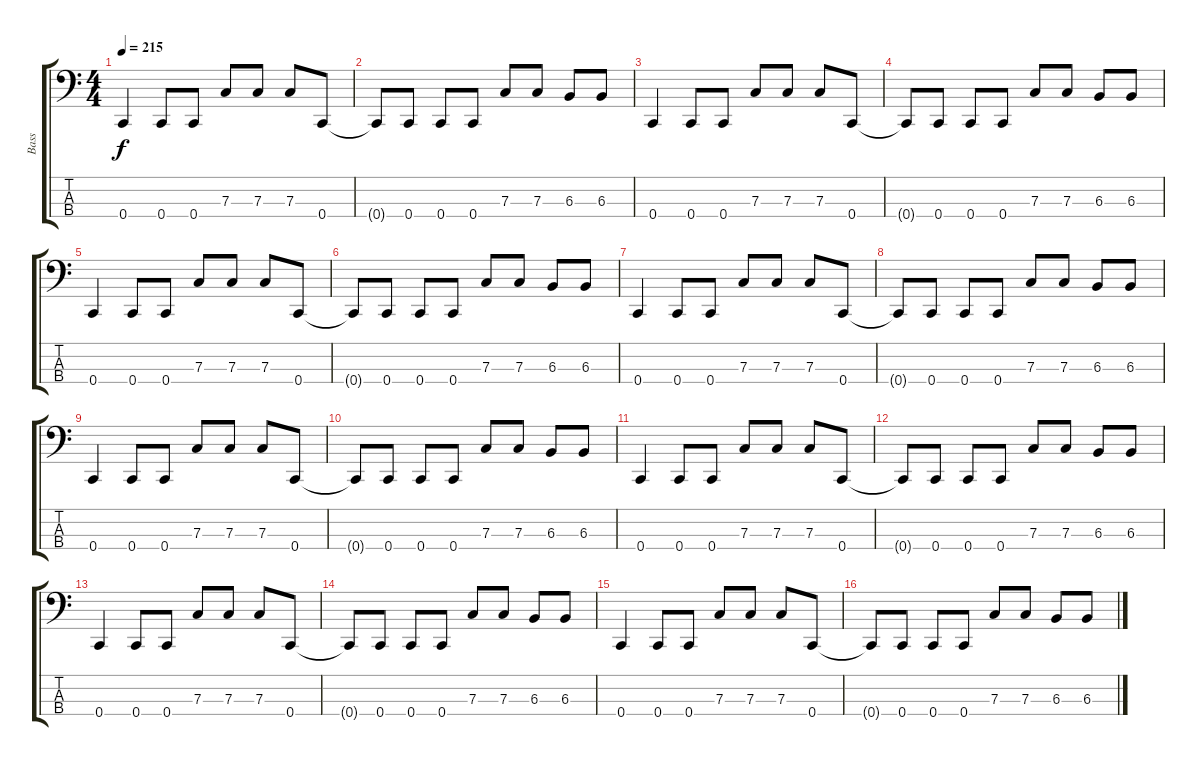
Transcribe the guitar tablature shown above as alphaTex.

\track ("Bass" "Bass") {instrument electricbassfinger}
\staff {score tabs}
\tuning (Eb2 Bb1 F1 C1) {hide}
\ts (4 4)
\tempo 215
\clef f4
\ks c
0.4.4{dy f} 0.4.8 0.4.8 7.3.8 7.3.8 7.3.8 0.4.8 |
0.4{t}.8 0.4.8 0.4.8 0.4.8 7.3.8 7.3.8 6.3.8 6.3.8 |
0.4.4 0.4.8 0.4.8 7.3.8 7.3.8 7.3.8 0.4.8 |
0.4{t}.8 0.4.8 0.4.8 0.4.8 7.3.8 7.3.8 6.3.8 6.3.8 |
0.4.4 0.4.8 0.4.8 7.3.8 7.3.8 7.3.8 0.4.8 |
0.4{t}.8 0.4.8 0.4.8 0.4.8 7.3.8 7.3.8 6.3.8 6.3.8 |
0.4.4 0.4.8 0.4.8 7.3.8 7.3.8 7.3.8 0.4.8 |
0.4{t}.8 0.4.8 0.4.8 0.4.8 7.3.8 7.3.8 6.3.8 6.3.8 |
0.4.4 0.4.8 0.4.8 7.3.8 7.3.8 7.3.8 0.4.8 |
0.4{t}.8 0.4.8 0.4.8 0.4.8 7.3.8 7.3.8 6.3.8 6.3.8 |
0.4.4 0.4.8 0.4.8 7.3.8 7.3.8 7.3.8 0.4.8 |
0.4{t}.8 0.4.8 0.4.8 0.4.8 7.3.8 7.3.8 6.3.8 6.3.8 |
0.4.4 0.4.8 0.4.8 7.3.8 7.3.8 7.3.8 0.4.8 |
0.4{t}.8 0.4.8 0.4.8 0.4.8 7.3.8 7.3.8 6.3.8 6.3.8 |
0.4.4 0.4.8 0.4.8 7.3.8 7.3.8 7.3.8 0.4.8 |
0.4{t}.8 0.4.8 0.4.8 0.4.8 7.3.8 7.3.8 6.3.8 6.3.8
